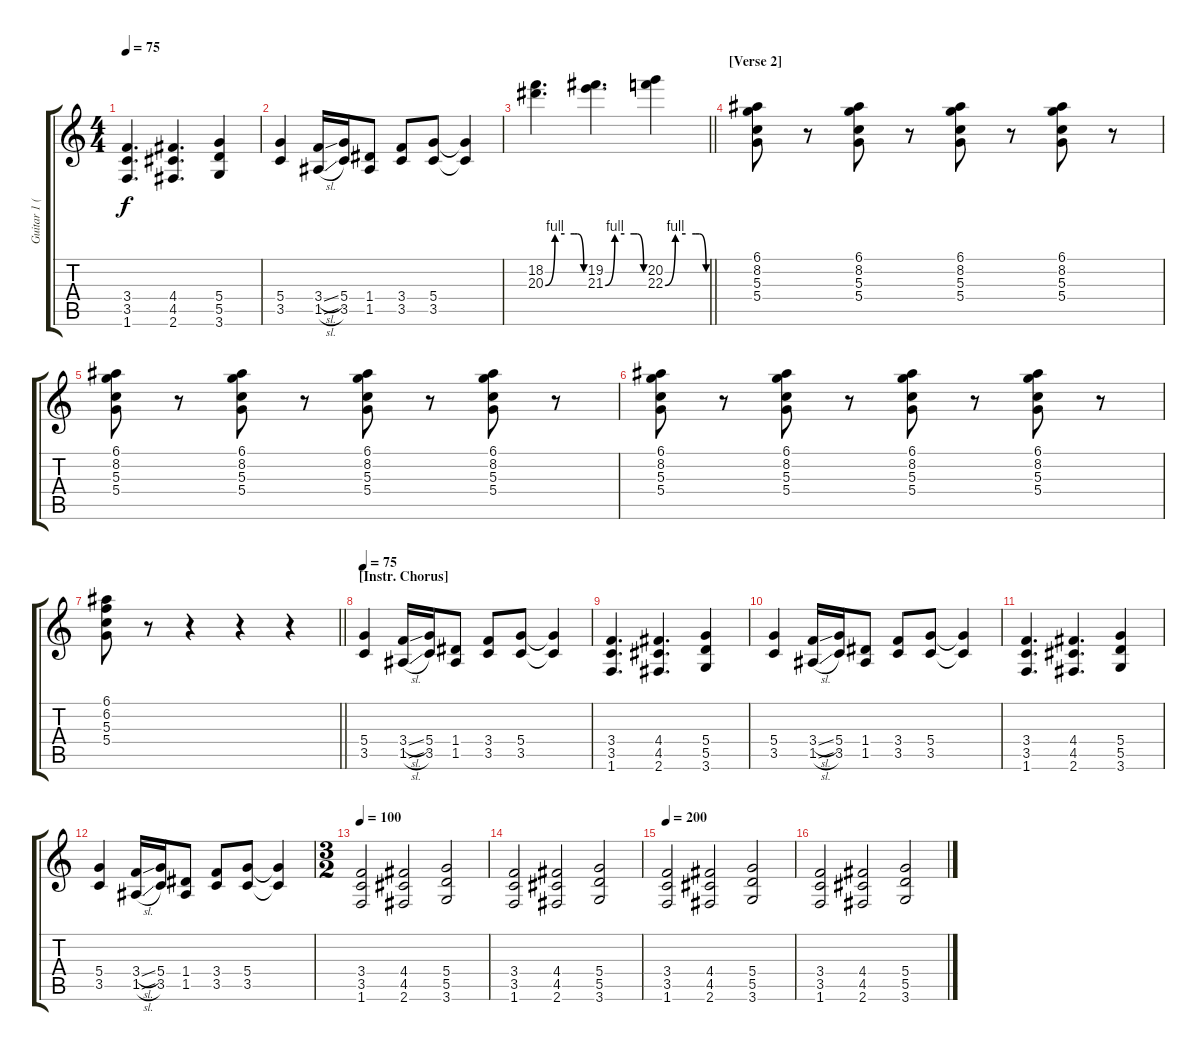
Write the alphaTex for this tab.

\track ("Guitar 1 (Fripp)" "Guitar 1 (") {instrument overdrivenguitar}
\staff {score tabs}
\tuning (E4 B3 G3 D3 A2 E2) {hide}
\ts (4 4)
\tempo 75
\clef g2
\ks c
(3.4 3.5 1.6).4{d dy f} (4.4 4.5 2.6).4{d} (5.4 5.5 3.6).4 |
(5.4 3.5).4 (3.4{sl} 1.5{sl}).16 (5.4 3.5).16 (1.4 1.5).8 (3.4 3.5).8 (5.4 3.5).8 (5.4{t} 3.5{t}).4 |
\barLineRight lightlight
(18.2 20.3{be (custom 0 0 15 4 30 4 45 4 50 4 60 0)}).4{d} (19.2 21.3{be (custom 0 0 15 4 30 4 45 4 50 4 60 0)}).4{d} (20.2 22.3{be (custom 0 0 15 4 30 4 45 4 50 4 60 0)}).4 |
\section ("" "[Verse 2]")
(6.1 8.2 5.3 5.4).8 r.8 (6.1 8.2 5.3 5.4).8 r.8 (6.1 8.2 5.3 5.4).8 r.8 (6.1 8.2 5.3 5.4).8 r.8 |
(6.1 8.2 5.3 5.4).8 r.8 (6.1 8.2 5.3 5.4).8 r.8 (6.1 8.2 5.3 5.4).8 r.8 (6.1 8.2 5.3 5.4).8 r.8 |
(6.1 8.2 5.3 5.4).8 r.8 (6.1 8.2 5.3 5.4).8 r.8 (6.1 8.2 5.3 5.4).8 r.8 (6.1 8.2 5.3 5.4).8 r.8 |
\barLineRight lightlight
(6.1 6.2 5.3 5.4).8 r.8 r.4 r.4 r.4 |
\section ("" "[Instr. Chorus]")
\tempo 75
(5.4 3.5).4 (3.4{sl} 1.5{sl}).16 (5.4 3.5).16 (1.4 1.5).8 (3.4 3.5).8 (5.4 3.5).8 (5.4{t} 3.5{t}).4 |
(3.4 3.5 1.6).4{d} (4.4 4.5 2.6).4{d} (5.4 5.5 3.6).4 |
(5.4 3.5).4 (3.4{sl} 1.5{sl}).16 (5.4 3.5).16 (1.4 1.5).8 (3.4 3.5).8 (5.4 3.5).8 (5.4{t} 3.5{t}).4 |
(3.4 3.5 1.6).4{d} (4.4 4.5 2.6).4{d} (5.4 5.5 3.6).4 |
(5.4 3.5).4 (3.4{sl} 1.5{sl}).16 (5.4 3.5).16 (1.4 1.5).8 (3.4 3.5).8 (5.4 3.5).8 (5.4{t} 3.5{t}).4 |
\ts (3 2)
\tempo 100
(3.4 3.5 1.6).2 (4.4 4.5 2.6).2 (5.4 5.5 3.6).2 |
(3.4 3.5 1.6).2 (4.4 4.5 2.6).2 (5.4 5.5 3.6).2 |
\tempo 200
(3.4 3.5 1.6).2 (4.4 4.5 2.6).2 (5.4 5.5 3.6).2 |
(3.4 3.5 1.6).2 (4.4 4.5 2.6).2 (5.4 5.5 3.6).2
